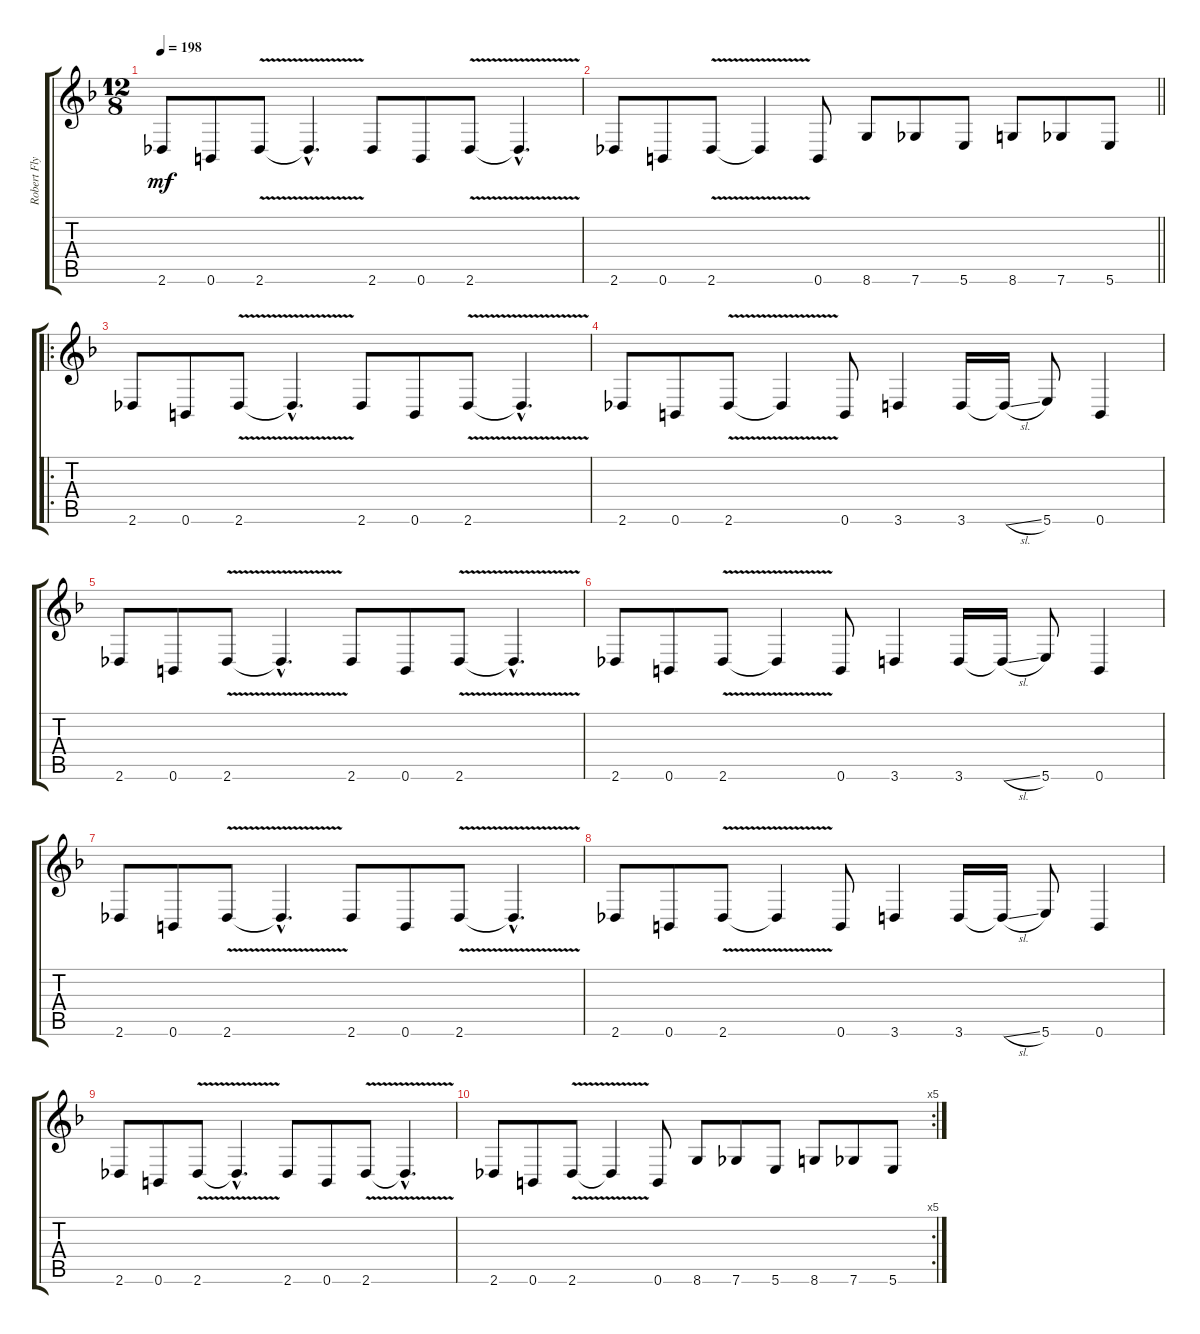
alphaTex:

\track ("Robert Flynn" "Robert Fly") {instrument distortionguitar}
\staff {score tabs}
\tuning (Db4 Ab3 E3 B2 Gb2 B1) {hide}
\ts (12 8)
\tempo 198
\clef g2
\ks f
2.6.8{dy mf} 0.6.8 2.6{v}.8 2.6{v hac t}.4{d} 2.6.8 0.6.8 2.6{v}.8 2.6{v hac t}.4{d} |
\barLineRight lightlight
2.6.8 0.6.8 2.6{v}.8 2.6{v t}.4 0.6.8 8.6.8 7.6.8 5.6.8 8.6.8 7.6.8 5.6.8 |
\ro
2.6.8 0.6.8 2.6{v}.8 2.6{v hac t}.4{d} 2.6.8 0.6.8 2.6{v}.8 2.6{v hac t}.4{d} |
2.6.8 0.6.8 2.6{v}.8 2.6{v t}.4 0.6.8 3.6.4 3.6.16 3.6{sl t}.16 5.6.8 0.6.4 |
2.6.8 0.6.8 2.6{v}.8 2.6{v hac t}.4{d} 2.6.8 0.6.8 2.6{v}.8 2.6{v hac t}.4{d} |
2.6.8 0.6.8 2.6{v}.8 2.6{v t}.4 0.6.8 3.6.4 3.6.16 3.6{sl t}.16 5.6.8 0.6.4 |
2.6.8 0.6.8 2.6{v}.8 2.6{v hac t}.4{d} 2.6.8 0.6.8 2.6{v}.8 2.6{v hac t}.4{d} |
2.6.8 0.6.8 2.6{v}.8 2.6{v t}.4 0.6.8 3.6.4 3.6.16 3.6{sl t}.16 5.6.8 0.6.4 |
2.6.8 0.6.8 2.6{v}.8 2.6{v hac t}.4{d} 2.6.8 0.6.8 2.6{v}.8 2.6{v hac t}.4{d} |
\rc 5
2.6.8 0.6.8 2.6{v}.8 2.6{v t}.4 0.6.8 8.6.8 7.6.8 5.6.8 8.6.8 7.6.8 5.6.8
